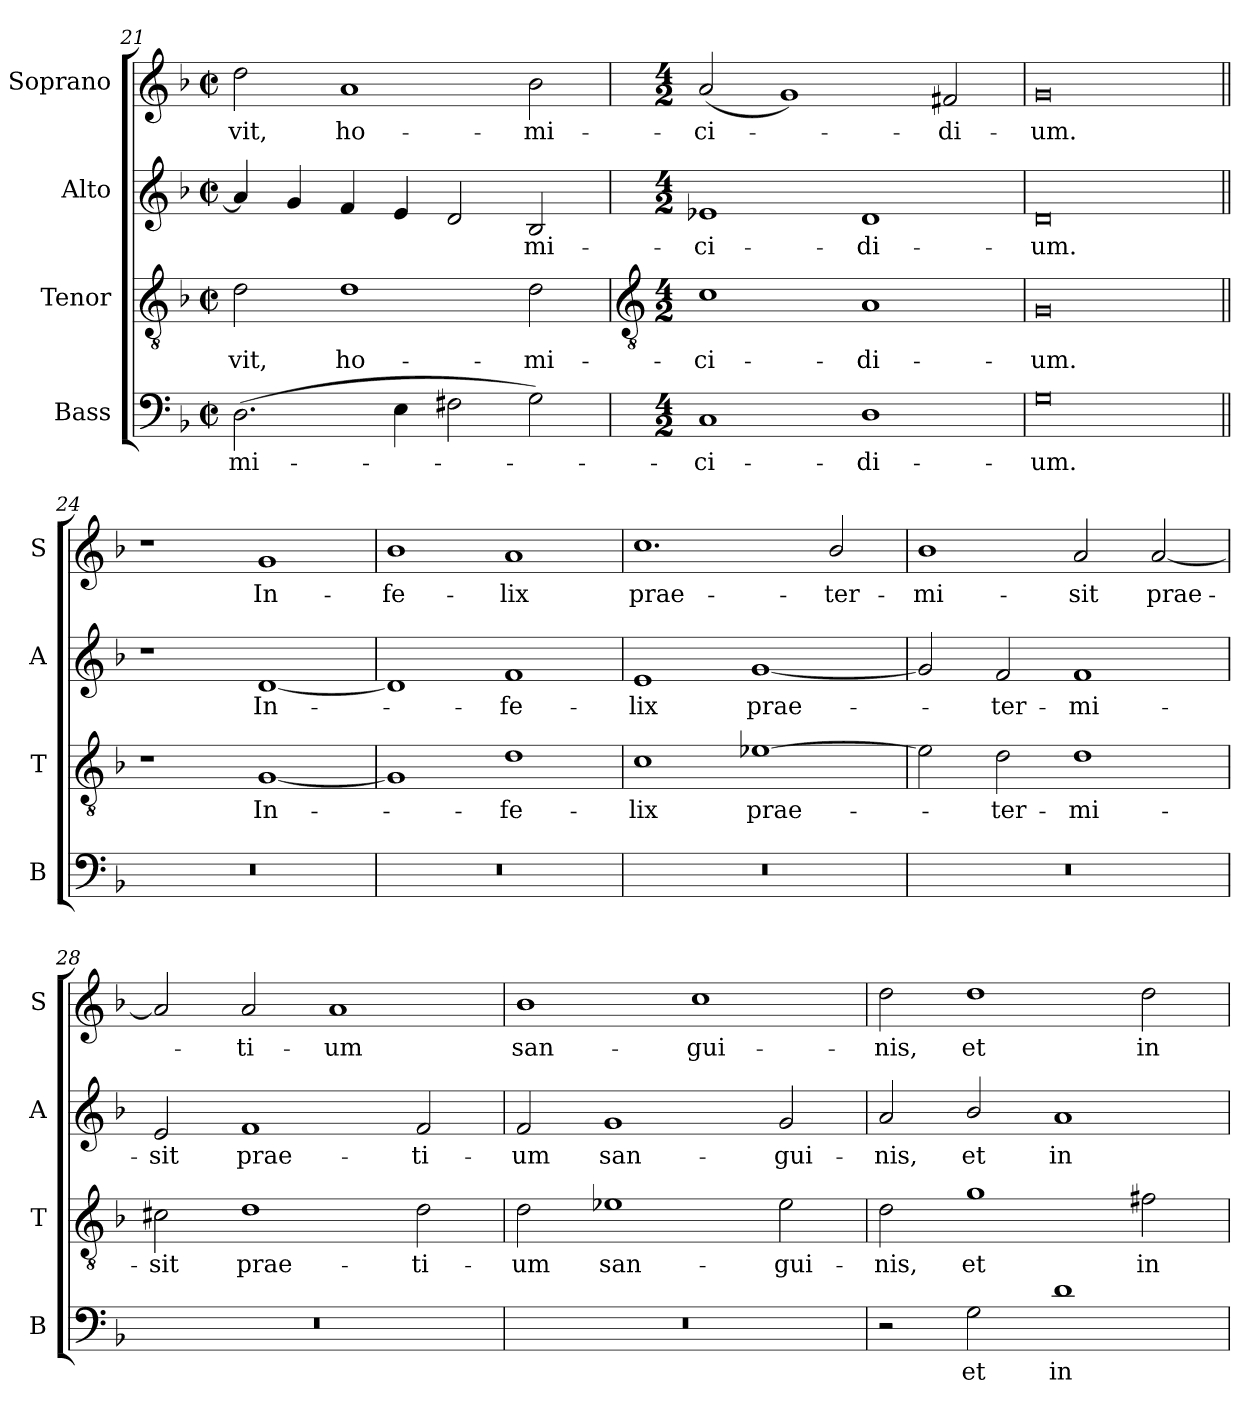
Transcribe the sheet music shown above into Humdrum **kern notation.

**kern	**text	**kern	**text	**kern	**text	**kern	**text
*part4	*part4	*part3	*part3	*part2	*part2	*part1	*part1
*staff4	*staff4	*staff3	*staff3	*staff2	*staff2	*staff1	*staff1
*I"Bass	*	*I"Tenor	*	*I"Alto	*	*I"Soprano	*
*I'B	*	*I'T	*	*I'A	*	*I'S	*
*clefF4	*	*clefGv2	*	*clefG2	*	*clefG2	*
*k[b-]	*	*k[b-]	*	*k[b-]	*	*k[b-]	*
*F:	*	*F:	*	*F:	*	*F:	*
*M4/2	*	*M4/2	*	*M4/2	*	*M4/2	*
*met(c|)	*	*met(c|)	*	*met(c|)	*	*met(c|)	*
=21	=21	=21	=21	=21	=21	=21	=21
!	!LO:LY:b	!	!LO:LY:b	!	!	!	!LO:LY:b
(>2.D	-mi-	2d	vit,	4a]	.	2dd	vit,
.	.	.	.	4g	.	.	.
!	!	!	!LO:LY:b	!	!	!	!LO:LY:b
.	.	1d	ho-	4f	.	1a	ho-
4E	.	.	.	4e	.	.	.
2F#X	.	.	.	2d	.	.	.
!	!	!	!LO:LY:b	!	!LO:LY:b	!	!LO:LY:b
2G)	.	2d	-mi-	2B-	mi-	2b-	-mi-
!!LO:LB:g=z
=22	=22	=22	=22	=22	=22	=22	=22
*	*	*clefGv2	*	*	*	*	*
*M4/2	*	*M4/2	*	*M4/2	*	*M4/2	*
!	!LO:LY:b	!	!LO:LY:b	!	!LO:LY:b	!	!LO:LY:b
1C	ci-	1c	-ci-	1e-X	-ci-	(<2a	-ci-
.	.	.	.	.	.	1g)	.
!	!LO:LY:b	!	!LO:LY:b	!	!LO:LY:b	!	!
1D	-di-	1A	-di-	1d	-di-	.	.
!	!	!	!	!	!	!	!LO:LY:b
.	.	.	.	.	.	2f#X	-di-
=23	=23	=23	=23	=23	=23	=23	=23
!	!LO:LY:b	!	!LO:LY:b	!	!LO:LY:b	!	!LO:LY:b
0G	-um.	0G	-um.	0d	-um.	0g	-um.
=24||	=24||	=24||	=24||	=24||	=24||	=24||	=24||
0r	.	1r	.	1r	.	1r	.
!	!	!	!LO:LY:b	!	!LO:LY:b	!	!LO:LY:b
.	.	[1G	In-	[1d	In-	1g	In-
=25	=25	=25	=25	=25	=25	=25	=25
!	!	!	!	!	!	!	!LO:LY:b
0r	.	1G]	.	1d]	.	1b-	-fe-
!	!	!	!LO:LY:b	!	!LO:LY:b	!	!LO:LY:b
.	.	1d	fe-	1f	fe-	1a	-lix
=26	=26	=26	=26	=26	=26	=26	=26
!	!	!	!LO:LY:b	!	!LO:LY:b	!	!LO:LY:b
0r	.	1c	-lix	1e	-lix	1.cc	prae-
!	!	!	!LO:LY:b	!	!LO:LY:b	!	!
.	.	[1e-X	prae-	[1g	prae-	.	.
!	!	!	!	!	!	!	!LO:LY:b
.	.	.	.	.	.	2b-/	-ter-
=27	=27	=27	=27	=27	=27	=27	=27
!	!	!	!	!	!	!	!LO:LY:b
0r	.	2e-]	.	2g]	.	1b-	-mi-
!	!	!	!LO:LY:b	!	!LO:LY:b	!	!
.	.	2d	ter-	2f	ter-	.	.
!	!	!	!LO:LY:b	!	!LO:LY:b	!	!LO:LY:b
.	.	1d	-mi-	1f	-mi-	2a	-sit
!	!	!	!	!	!	!	!LO:LY:b
.	.	.	.	.	.	[2a	prae-
=28	=28	=28	=28	=28	=28	=28	=28
!	!	!	!LO:LY:b	!	!LO:LY:b	!	!
0r	.	2c#X	-sit	2e	-sit	2a]	.
!	!	!	!LO:LY:b	!	!LO:LY:b	!	!LO:LY:b
.	.	1d	prae-	1f	prae-	2a	ti-
!	!	!	!	!	!	!	!LO:LY:b
.	.	.	.	.	.	1a	-um
!	!	!	!LO:LY:b	!	!LO:LY:b	!	!
.	.	2d	-ti-	2f	-ti-	.	.
=29	=29	=29	=29	=29	=29	=29	=29
!	!	!	!LO:LY:b	!	!LO:LY:b	!	!LO:LY:b
0r	.	2d	-um	2f	-um	1b-	san-
!	!	!	!LO:LY:b	!	!LO:LY:b	!	!
.	.	1e-X	san-	1g	san-	.	.
!	!	!	!	!	!	!	!LO:LY:b
.	.	.	.	.	.	1cc	-gui-
!	!	!	!LO:LY:b	!	!LO:LY:b	!	!
.	.	2e-	-gui-	2g	-gui-	.	.
=30	=30	=30	=30	=30	=30	=30	=30
!	!	!	!LO:LY:b	!	!LO:LY:b	!	!LO:LY:b
2r	.	2d	-nis,	2a	-nis,	2dd	-nis,
!	!LO:LY:b	!	!LO:LY:b	!	!LO:LY:b	!	!LO:LY:b
2G	et	1g	et	2b-/	et	1dd	et
!	!LO:LY:b	!	!	!	!LO:LY:b	!	!
1d	in	.	.	1a	in	.	.
!	!	!	!LO:LY:b	!	!	!	!LO:LY:b
.	.	2f#X	in	.	.	2dd	in
=	=	=	=	=	=	=	=
*-	*-	*-	*-	*-	*-	*-	*-
